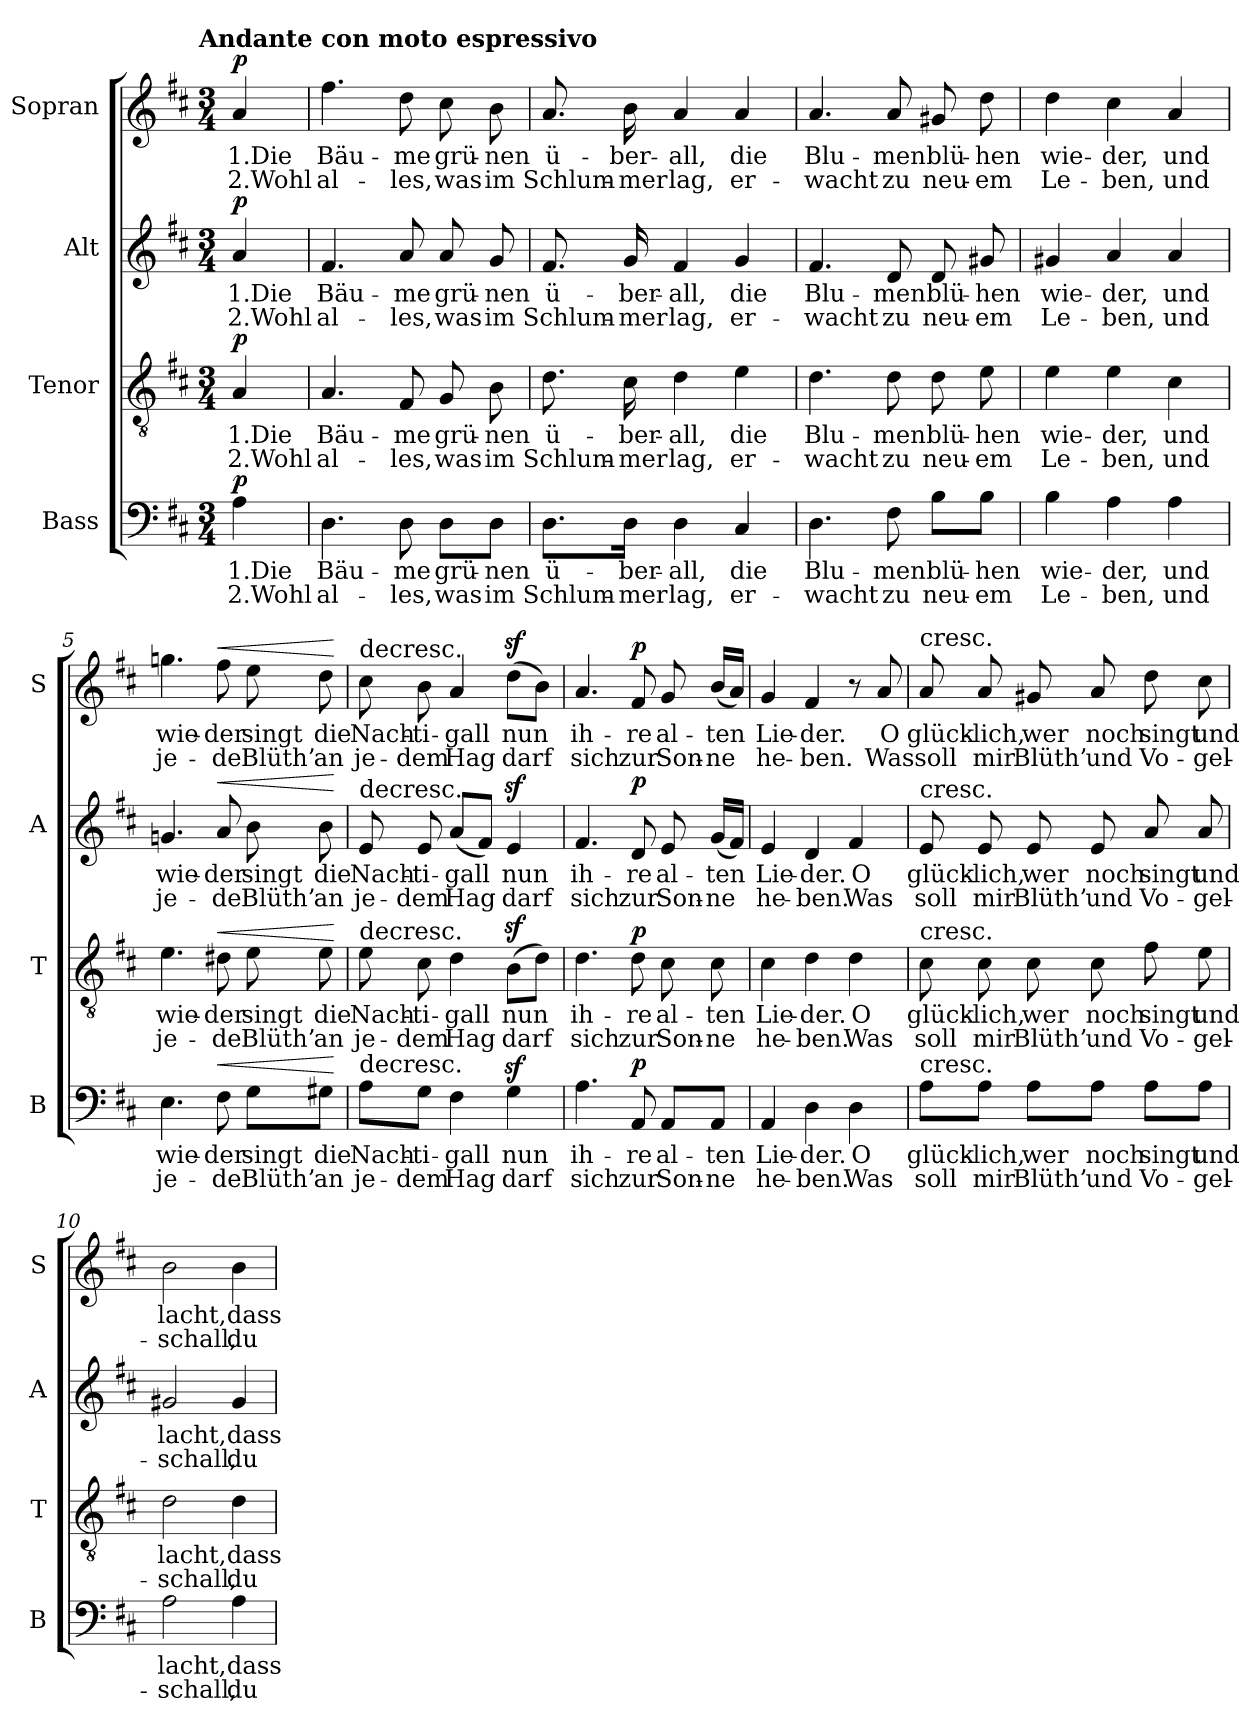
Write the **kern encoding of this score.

**kern	**text	**text	**dynam	**kern	**text	**text	**dynam	**kern	**text	**text	**dynam	**kern	**text	**text	**dynam
*part4	*part4	*part4	*part4	*part3	*part3	*part3	*part3	*part2	*part2	*part2	*part2	*part1	*part1	*part1	*part1
*staff4	*staff4	*staff4	*staff4	*staff3	*staff3	*staff3	*staff3	*staff2	*staff2	*staff2	*staff2	*staff1	*staff1	*staff1	*staff1
*I"Bass	*	*	*	*I"Tenor	*	*	*	*I"Alt	*	*	*	*I"Sopran	*	*	*
*I'B	*	*	*	*I'T	*	*	*	*I'A	*	*	*	*I'S	*	*	*
*clefF4	*	*	*	*clefGv2	*	*	*	*clefG2	*	*	*	*clefG2	*	*	*
*k[f#c#]	*	*	*	*k[f#c#]	*	*	*	*k[f#c#]	*	*	*	*k[f#c#]	*	*	*
*D:	*	*	*	*D:	*	*	*	*D:	*	*	*	*D:	*	*	*
!!LO:TX:omd:t=Andante con moto espressivo
*M3/4	*	*	*	*M3/4	*	*	*	*M3/4	*	*	*	*M3/4	*	*	*
*MM72	*	*	*	*MM72	*	*	*	*MM72	*	*	*	*MM72	*	*	*
=	=	=	=	=	=	=	=	=	=	=	=	=	=	=	=
!	!	!	!LO:DY:a	!	!	!	!LO:DY:a	!	!	!	!LO:DY:a	!	!	!	!LO:DY:a
4A	1.Die	2.Wohl	p	4A	1.Die	2.Wohl	p	4a	1.Die	2.Wohl	p	4a	1.Die	2.Wohl	p
=1	=1	=1	=1	=1	=1	=1	=1	=1	=1	=1	=1	=1	=1	=1	=1
4.D	Bäu-	al-	.	4.A	Bäu-	al-	.	4.f#	Bäu-	al-	.	4.ff#	Bäu-	al-	.
8D	-me	-les,	.	8F#	-me	-les,	.	8a	-me	-les,	.	8dd	-me	-les,	.
8D\L	grü-	was	.	8G	grü-	was	.	8a	grü-	was	.	8cc#	grü-	was	.
8D\J	-nen	im	.	8B	-nen	im	.	8g	-nen	im	.	8b	-nen	im	.
=2	=2	=2	=2	=2	=2	=2	=2	=2	=2	=2	=2	=2	=2	=2	=2
8.D\L	ü-	Schlum-	.	8.d	ü-	Schlum-	.	8.f#	ü-	Schlum-	.	8.a	ü-	Schlum-	.
16D\Jk	-ber-	-mer	.	16c#	-ber-	-mer	.	16g	-ber-	-mer	.	16b	-ber-	-mer	.
4D	-all,	lag,	.	4d	-all,	lag,	.	4f#	-all,	lag,	.	4a	-all,	lag,	.
4C#	die	er-	.	4e	die	er-	.	4g	die	er-	.	4a	die	er-	.
=3	=3	=3	=3	=3	=3	=3	=3	=3	=3	=3	=3	=3	=3	=3	=3
4.D	Blu-	-wacht	.	4.d	Blu-	-wacht	.	4.f#	Blu-	-wacht	.	4.a	Blu-	-wacht	.
8F#	-men	zu	.	8d	-men	zu	.	8d	-men	zu	.	8a	-men	zu	.
8B\L	blü-	neu-	.	8d	blü-	neu-	.	8d	blü-	neu-	.	8g#X	blü-	neu-	.
8B\J	-hen	-em	.	8e	-hen	-em	.	8g#X	-hen	-em	.	8dd	-hen	-em	.
=4	=4	=4	=4	=4	=4	=4	=4	=4	=4	=4	=4	=4	=4	=4	=4
4B	wie-	Le-	.	4e	wie-	Le-	.	4g#X	wie-	Le-	.	4dd	wie-	Le-	.
4A	-der,	-ben,	.	4e	-der,	-ben,	.	4a	-der,	-ben,	.	4cc#	-der,	-ben,	.
4A	und	und	.	4c#	und	und	.	4a	und	und	.	4a	und	und	.
=5	=5	=5	=5	=5	=5	=5	=5	=5	=5	=5	=5	=5	=5	=5	=5
4.E	wie-	je-	.	4.e	wie-	je-	.	4.gn	wie-	je-	.	4.ggn	wie-	je-	.
!	!	!	!LO:HP:a	!	!	!	!LO:HP:a	!	!	!	!LO:HP:a	!	!	!	!LO:HP:a
8F#	-der	-de	<	8d#X	-der	-de	<	8a	-der	-de	<	8ff#	-der	-de	<
8G\L	singt	Blüth’	.	8e	singt	Blüth’	.	8b	singt	Blüth’	.	8ee	singt	Blüth’	.
8G#X\J	die	an	.	8e	die	an	.	8b	die	an	.	8dd	die	an	.
.	.	.	[	.	.	.	[	.	.	.	[	.	.	.	[
=6	=6	=6	=6	=6	=6	=6	=6	=6	=6	=6	=6	=6	=6	=6	=6
!	!	!	!	!	!	!	!	!	!	!	!	!LO:TX:a:t=decresc.	!	!	!
!	!	!	!	!	!	!	!	!LO:TX:a:t=decresc.	!	!	!	!	!	!	!
!	!	!	!	!LO:TX:a:t=decresc.	!	!	!	!	!	!	!	!	!	!	!
!LO:TX:a:t=decresc.	!	!	!	!	!	!	!	!	!	!	!	!	!	!	!
8A\L	Nach-	je-	.	8e	Nach-	je-	.	8e	Nach-	je-	.	8cc#	Nach-	je-	.
8G\J	-ti-	-dem	.	8c#	-ti-	-dem	.	8e	-ti-	-dem	.	8b	-ti-	-dem	.
4F#	-gall	Hag	.	4d	-gall	Hag	.	(8aL	-gall	Hag	.	4a	-gall	Hag	.
.	.	.	.	.	.	.	.	8f#J)	.	.	.	.	.	.	.
4Gz>	nun	darf	.	(8Bz>L	nun	darf	.	4ez>	nun	darf	.	(8ddz>L	nun	darf	.
.	.	.	.	8dJ)	.	.	.	.	.	.	.	8bJ)	.	.	.
=7	=7	=7	=7	=7	=7	=7	=7	=7	=7	=7	=7	=7	=7	=7	=7
4.A	ih-	sich	.	4.d	ih-	sich	.	4.f#	ih-	sich	.	4.a	ih-	sich	.
!	!	!	!LO:DY:a	!	!	!	!LO:DY:a	!	!	!	!LO:DY:a	!	!	!	!LO:DY:a
8AA	-re	zur	p	8d	-re	zur	p	8d	-re	zur	p	8f#	-re	zur	p
8AA/L	al-	Son-	.	8c#	al-	Son-	.	8e	al-	Son-	.	8g	al-	Son-	.
8AA/J	-ten	-ne	.	8c#	-ten	-ne	.	(16gLL	-ten	-ne	.	(16bLL	-ten	-ne	.
.	.	.	.	.	.	.	.	16f#JJ)	.	.	.	16aJJ)	.	.	.
=8	=8	=8	=8	=8	=8	=8	=8	=8	=8	=8	=8	=8	=8	=8	=8
4AA	Lie-	he-	.	4c#	Lie-	he-	.	4e	Lie-	he-	.	4g	Lie-	he-	.
4D	-der.	-ben.	.	4d	-der.	-ben.	.	4d	-der.	-ben.	.	4f#	-der.	-ben.	.
4D	O	Was	.	4d	O	Was	.	4f#	O	Was	.	8r	.	.	.
.	.	.	.	.	.	.	.	.	.	.	.	8a	O	Was	.
=9	=9	=9	=9	=9	=9	=9	=9	=9	=9	=9	=9	=9	=9	=9	=9
!	!	!	!	!	!	!	!	!	!	!	!	!LO:TX:a:t=cresc.	!	!	!
!	!	!	!	!	!	!	!	!LO:TX:a:t=cresc.	!	!	!	!	!	!	!
!	!	!	!	!LO:TX:a:t=cresc.	!	!	!	!	!	!	!	!	!	!	!
!LO:TX:a:t=cresc.	!	!	!	!	!	!	!	!	!	!	!	!	!	!	!
8A\L	glück-	soll	.	8c#	glück-	soll	.	8e	glück-	soll	.	8a	glück-	soll	.
8A\J	-lich,	mir	.	8c#	-lich,	mir	.	8e	-lich,	mir	.	8a	-lich,	mir	.
8A\L	wer	Blüth’	.	8c#	wer	Blüth’	.	8e	wer	Blüth’	.	8g#X	wer	Blüth’	.
8A\J	noch	und	.	8c#	noch	und	.	8e	noch	und	.	8a	noch	und	.
8A\L	singt	Vo-	.	8f#	singt	Vo-	.	8a	singt	Vo-	.	8dd	singt	Vo-	.
8A\J	und	-gel-	.	8e	und	-gel-	.	8a	und	-gel-	.	8cc#	und	-gel-	.
=10	=10	=10	=10	=10	=10	=10	=10	=10	=10	=10	=10	=10	=10	=10	=10
2A	lacht,	-schall,	.	2d	lacht,	-schall,	.	2g#X	lacht,	-schall,	.	2b	lacht,	-schall,	.
4A	dass	du	.	4d	dass	du	.	4g#	dass	du	.	4b	dass	du	.
=	=	=	=	=	=	=	=	=	=	=	=	=	=	=	=
*-	*-	*-	*-	*-	*-	*-	*-	*-	*-	*-	*-	*-	*-	*-	*-
